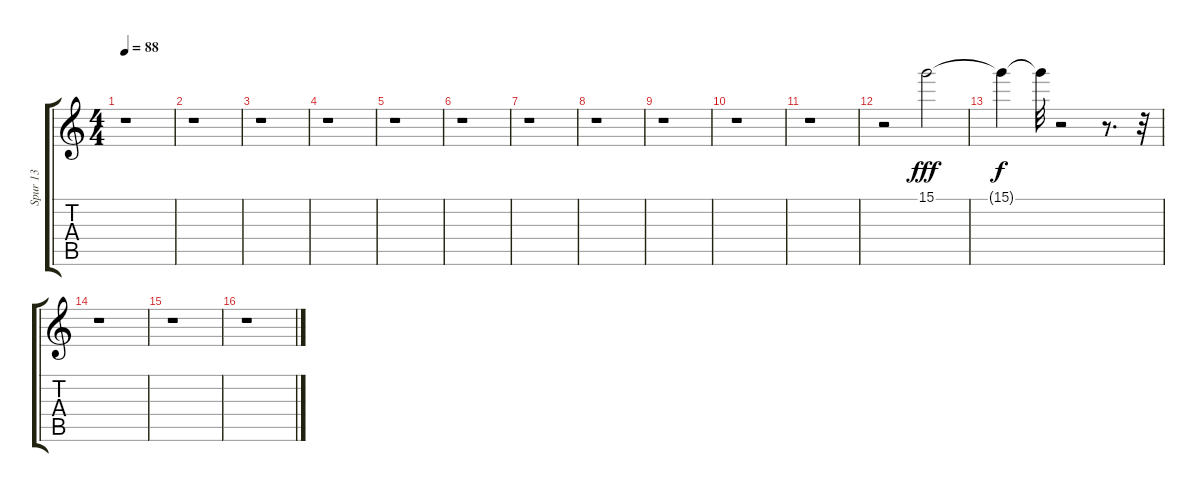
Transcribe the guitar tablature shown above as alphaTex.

\track ("Spur 13" "Spur 13") {instrument distortionguitar}
\staff {score tabs}
\tuning (E4 B3 G3 D3 A2 E2) {hide}
\ts (4 4)
\tempo 88
\clef g2
\ks c
r.1{dy fff instrument distortionguitar} |
r.1 |
r.1 |
r.1 |
r.1 |
r.1 |
r.1 |
r.1 |
r.1 |
r.1 |
r.1 |
r.2 15.1.2 |
15.1{t}.4{dy f} 15.1{t}.32 r.2 r.8{d} r.32 |
r.1 |
r.1 |
r.1
